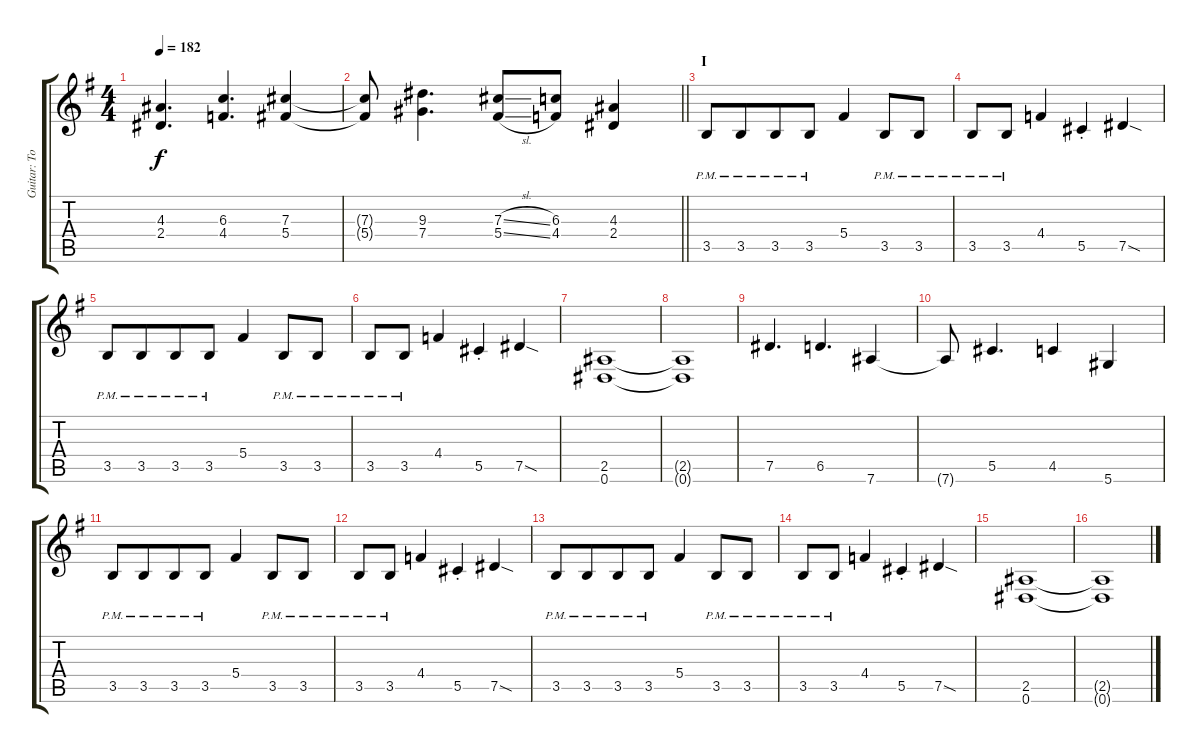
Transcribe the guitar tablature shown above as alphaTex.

\track ("Guitar: Tony" "Guitar: To") {instrument distortionguitar}
\staff {score tabs}
\tuning (Eb4 Bb3 Gb3 Db3 Ab2 Eb2) {hide}
\ts (4 4)
\tempo 182
\clef g2
\ks g
(4.3 2.4).4{d dy f} (6.3 4.4).4{d} (7.3 5.4).4 |
\barLineRight lightlight
(7.3{t} 5.4{t}).8 (9.3 7.4).4{d} (7.3{sl} 5.4{sl}).8 (6.3 4.4).8 (4.3 2.4).4 |
\section ("" "I")
3.5{pm}.8 3.5{pm}.8{beam merge} 3.5{pm}.8 3.5{pm}.8 5.4.4{beam merge} 3.5{pm}.8 3.5{pm}.8 |
3.5{pm}.8 3.5{pm}.8 4.4.4 5.5{st}.4 7.5{sod}.4 |
3.5{pm}.8 3.5{pm}.8{beam merge} 3.5{pm}.8 3.5{pm}.8 5.4.4{beam merge} 3.5{pm}.8 3.5{pm}.8 |
3.5{pm}.8 3.5{pm}.8 4.4.4 5.5{st}.4 7.5{sod}.4 |
(2.5 0.6).1 |
(2.5{t} 0.6{t}).1 |
7.5.4{d} 6.5.4{d} 7.6.4 |
7.6{t}.8 5.5.4{d} 4.5.4 5.6.4 |
3.5{pm}.8 3.5{pm}.8{beam merge} 3.5{pm}.8 3.5{pm}.8 5.4.4{beam merge} 3.5{pm}.8 3.5{pm}.8 |
3.5{pm}.8 3.5{pm}.8 4.4.4 5.5{st}.4 7.5{sod}.4 |
3.5{pm}.8 3.5{pm}.8{beam merge} 3.5{pm}.8 3.5{pm}.8 5.4.4{beam merge} 3.5{pm}.8 3.5{pm}.8 |
3.5{pm}.8 3.5{pm}.8 4.4.4 5.5{st}.4 7.5{sod}.4 |
(2.5 0.6).1 |
(2.5{t} 0.6{t}).1
